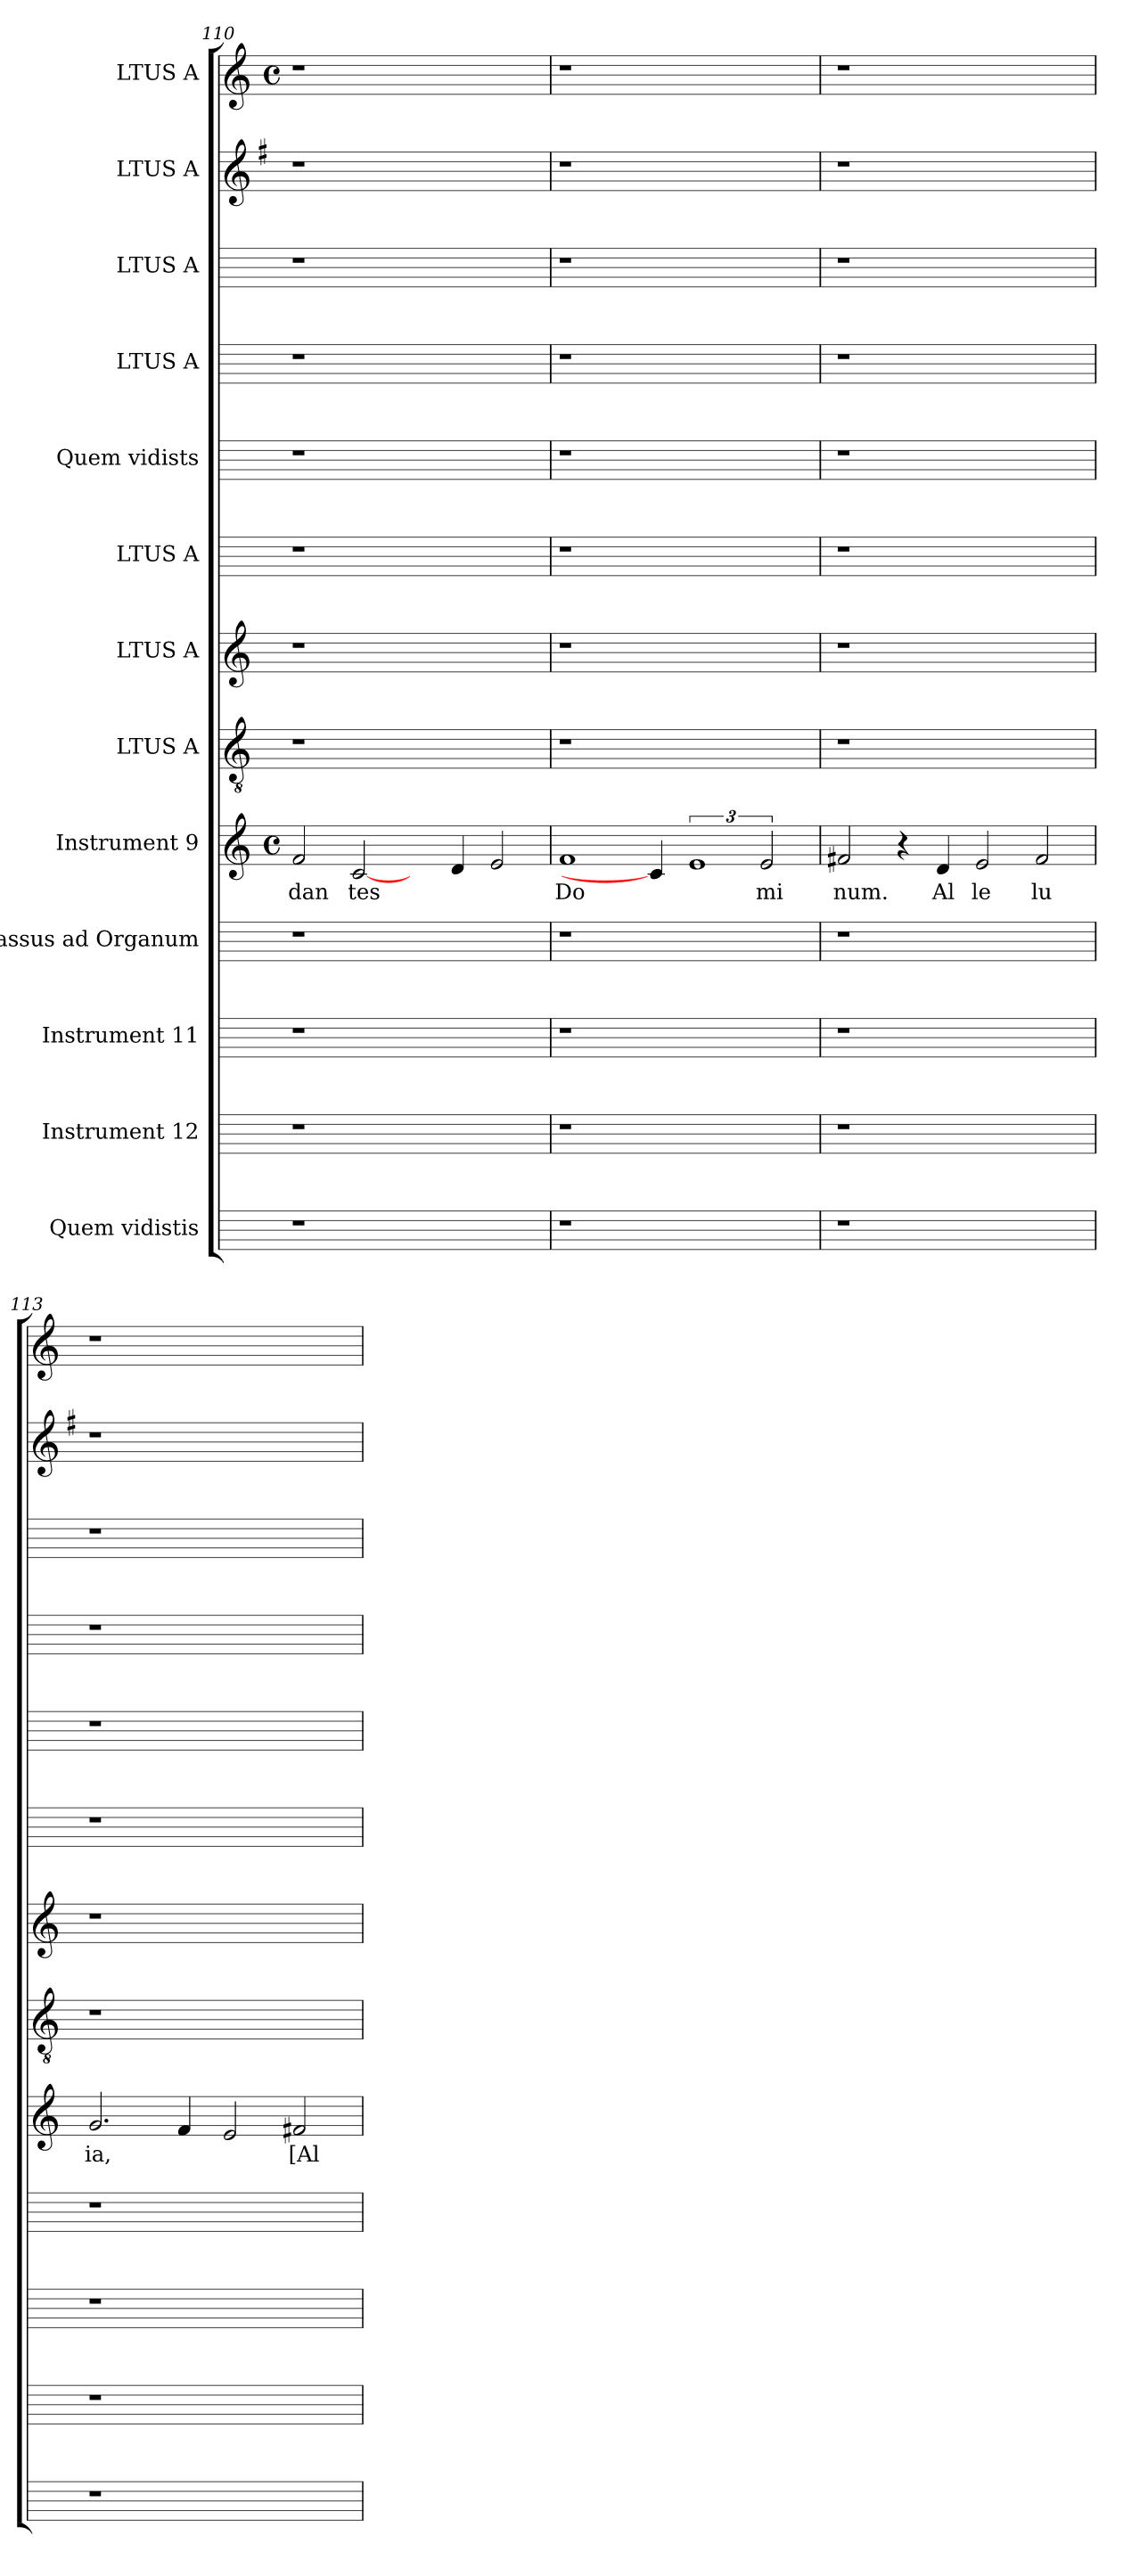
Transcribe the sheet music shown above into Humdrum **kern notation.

**kern	**kern	**kern	**kern	**kern	**text	**kern	**kern	**kern	**kern	**kern	**kern	**kern	**kern
*part13	*part12	*part11	*part10	*part9	*part9	*part8	*part7	*part6	*part5	*part4	*part3	*part2	*part1
*staff13	*staff12	*staff11	*staff10	*staff9	*staff9	*staff8	*staff7	*staff6	*staff5	*staff4	*staff3	*staff2	*staff1
*I"Quem vidistis	*I"Instrument 12	*I"Instrument 11	*I"Bassus ad Organum	*I"Instrument 9	*	*I"LTUS  A	*I"LTUS  A	*I"LTUS  A	*I"Quem vidists	*I"LTUS  A	*I"LTUS  A	*I"LTUS  A	*I"LTUS  A
*	*	*	*	*clefG2	*	*clefGv2	*clefG2	*	*	*	*	*clefG2	*clefG2
*	*	*	*	*	*	*	*	*	*	*	*	*k[f#]	*
*	*	*	*	*	*	*	*	*	*	*	*	*G:	*
*	*	*	*	*M4/4	*	*	*	*	*	*	*	*	*M4/4
*	*	*	*	*met(c)	*	*	*	*	*	*	*	*	*met(c)
=110	=110	=110	=110	=110	=110	=110	=110	=110	=110	=110	=110	=110	=110
!	!	!	!	!	!LO:LY:b:cj	!	!	!	!	!	!	!	!
1r	1r	1r	1r	2f/	dan	1r	1r	1r	1r	1r	1r	1r	1r
!	!	!	!	!	!LO:LY:b	!	!	!	!	!	!	!	!
.	.	.	.	[2c/	tes	.	.	.	.	.	.	.	.
1ryy	1ryy	1ryy	1ryy	4ryy	.	1ryy	1ryy	1ryy	1ryy	1ryy	1ryy	1ryy	1ryy
.	.	.	.	4d/	.	.	.	.	.	.	.	.	.
.	.	.	.	2e/	.	.	.	.	.	.	.	.	.
=111	=111	=111	=111	=111	=111	=111	=111	=111	=111	=111	=111	=111	=111
!	!	!	!	!	!LO:LY:b:cj	!	!	!	!	!	!	!	!
1r	1r	1r	1r	1f	Do	1r	1r	1r	1r	1r	1r	1r	1r
1ryy	1ryy	1ryy	1ryy	4c/]	.	1ryy	1ryy	1ryy	1ryy	1ryy	1ryy	1ryy	1ryy
.	.	.	.	3%2e	.	.	.	.	.	.	.	.	.
!	!	!	!	!	!LO:LY:b:cj	!	!	!	!	!	!	!	!
.	.	.	.	3e/	mi	.	.	.	.	.	.	.	.
4ryy	4ryy	4ryy	4ryy	.	.	4ryy	4ryy	4ryy	4ryy	4ryy	4ryy	4ryy	4ryy
=112	=112	=112	=112	=112	=112	=112	=112	=112	=112	=112	=112	=112	=112
!	!	!	!	!	!LO:LY:b:cj	!	!	!	!	!	!	!	!
1r	1r	1r	1r	2f#X/	num.	1r	1r	1r	1r	1r	1r	1r	1r
.	.	.	.	4r	.	.	.	.	.	.	.	.	.
!	!	!	!	!	!LO:LY:b:cj	!	!	!	!	!	!	!	!
.	.	.	.	4d/	Al	.	.	.	.	.	.	.	.
!	!	!	!	!	!LO:LY:b:cj	!	!	!	!	!	!	!	!
1ryy	1ryy	1ryy	1ryy	2e/	le	1ryy	1ryy	1ryy	1ryy	1ryy	1ryy	1ryy	1ryy
!	!	!	!	!	!LO:LY:b:cj	!	!	!	!	!	!	!	!
.	.	.	.	2f#/	lu	.	.	.	.	.	.	.	.
!!LO:LB:g=z
=113	=113	=113	=113	=113	=113	=113	=113	=113	=113	=113	=113	=113	=113
!	!	!	!	!	!LO:LY:b:cj	!	!	!	!	!	!	!	!
1r	1r	1r	1r	2.g/	ia,	1r	1r	1r	1r	1r	1r	1r	1r
.	.	.	.	4f/	.	.	.	.	.	.	.	.	.
1ryy	1ryy	1ryy	1ryy	2e/	.	1ryy	1ryy	1ryy	1ryy	1ryy	1ryy	1ryy	1ryy
!	!	!	!	!	!LO:LY:b:cj	!	!	!	!	!	!	!	!
.	.	.	.	2f#X/	[Al-	.	.	.	.	.	.	.	.
=	=	=	=	=	=	=	=	=	=	=	=	=	=
*-	*-	*-	*-	*-	*-	*-	*-	*-	*-	*-	*-	*-	*-
